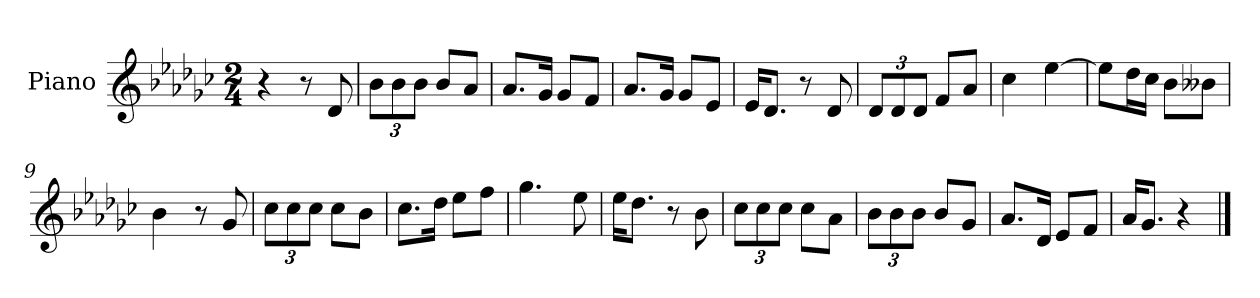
**kern
*part1
*staff1
*I"Piano
*I'Pno.
*clefG2
*k[b-e-a-d-g-c-]
*M2/4
*MM120
=1
4r
8r
8d-/
=2
*Xbrackettup
12b-\L
12b-\
12b-\J
8b-/L
8a-/J
=3
8.a-/L
16g-/Jk
8g-/L
8f/J
=4
8.a-/L
16g-/Jk
8g-/L
8e-/J
=5
16e-/KL
8.d-/J
8r
8d-/
=6
12d-/L
12d-/
12d-/J
8f/L
8a-/J
=7
4cc-\
[4ee-\
=8
8ee-\L]
16dd-\L
16cc-\JJ
8b-\L
8b--X\J
=9
4b-\
8r
8g-/
!!LO:LB:g=z
=10
12cc-\L
12cc-\
12cc-\J
8cc-\L
8b-\J
=11
8.cc-\L
16dd-\Jk
8ee-\L
8ff\J
=12
4.gg-\
8ee-\
=13
16ee-\KL
8.dd-\J
8r
8b-\
=14
12cc-\L
12cc-\
12cc-\J
8cc-\L
8a-\J
=15
12b-\L
12b-\
12b-\J
8b-/L
8g-/J
=16
8.a-/L
16d-/Jk
8e-/L
8f/J
=17
16a-/KL
8.g-/J
4r
==
*-
